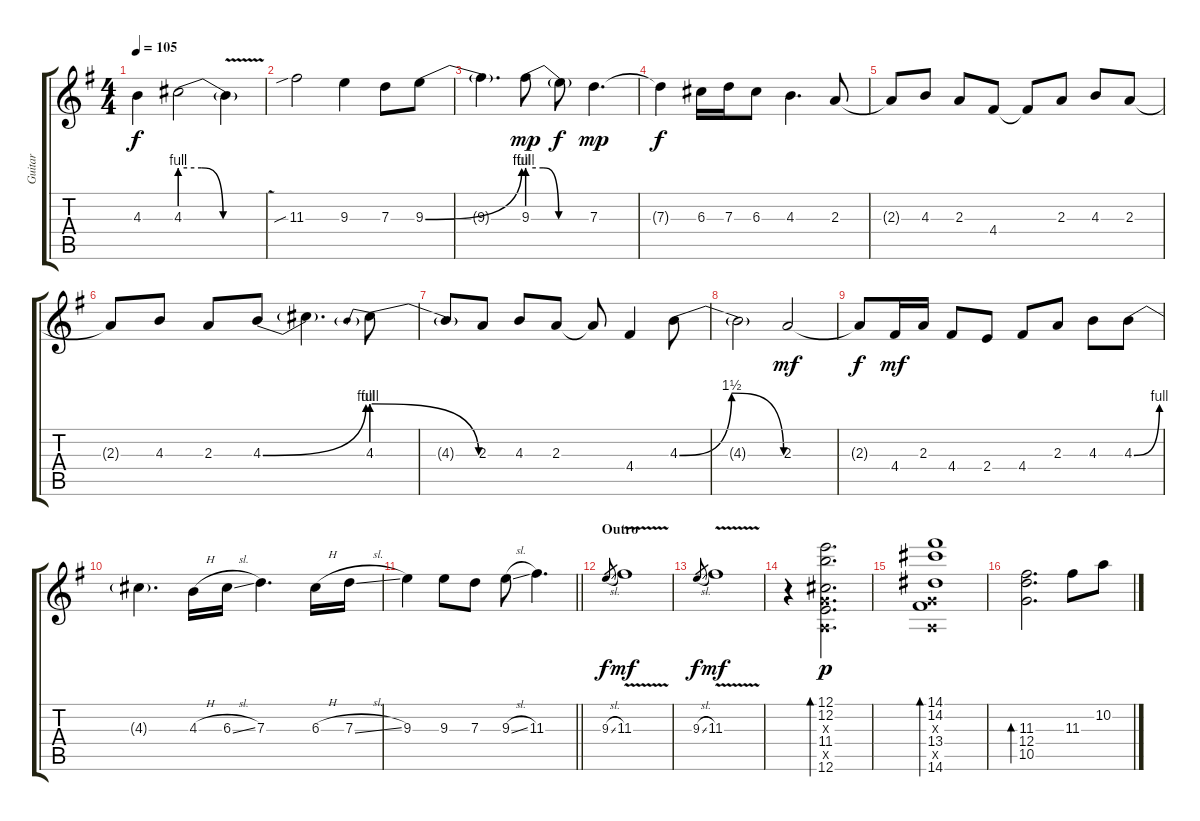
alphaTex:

\track ("Guitar" "Guitar") {instrument electricguitarjazz}
\staff {score tabs}
\tuning (E4 B3 G3 D3 A2 E2) {hide}
\ts (4 4)
\tempo 105
\clef g2
\ks eminor
4.3{t}.4{dy f} 4.3{be (custom 0 4 15 4 30 0 60 0)}.2 4.3{v t}.4 |
11.3{sib}.2 9.3.4 7.3.8 9.3{be (bend 0 0 60 4)}.8 |
9.3{t}.4{d} 9.3{be (custom 0 4 15 4 30 0 60 0)}.8{dy mp} 9.3{t}.8{dy f} 7.3.4{d dy mp} |
7.3{t}.4{dy f} 6.3.16 7.3.16 6.3.8 4.3.4{d} 2.3.8 |
2.3{t}.8 4.3.8 2.3.8 4.4.8 4.4{t}.8 2.3.8 4.3.8 2.3.8 |
2.3{t}.8 4.3.8 2.3.8 4.3{be (bend 0 0 60 4)}.8 4.3{t}.4{d} 4.3{be (prebendrelease 0 4 60 0)}.8 |
4.3{t}.8 2.3.8 4.3.8 2.3.8 2.3{t}.8 4.4.4 4.3{be (bendrelease 0 0 15 6 45 6 60 0)}.8 |
4.3{t}.2 2.3.2{dy mf} |
2.3{t}.8{dy f} 4.4.16{dy mf} 2.3.16 4.4.8 2.4.8 4.4.8 2.3.8 4.3.8 4.3{be (bend 0 0 60 4)}.8 |
4.3{t}.4{d} 4.3{h}.16 6.3{sl}.16 7.3.4{d} 6.3{h}.16 7.3{sl}.16 |
\barLineRight lightlight
9.3.4 9.3.8 7.3.8 9.3{sl}.8 11.3.4{d} |
\section ("" "Outro")
9.3{sl}.8{gr dy f} 11.3{v}.1{dy mf} |
9.3{sl}.8{gr dy f} 11.3{v}.1{dy mf} |
r.4 (12.1 12.2 0.3{x} 11.4 0.5{x} 12.6).2{d bd 480 dy p} |
(14.1 14.2 0.3{x} 13.4 0.5{x} 14.6).1{bd 480} |
(11.3 12.4 10.5).2{d bd 480} 11.3.8 10.2.8
